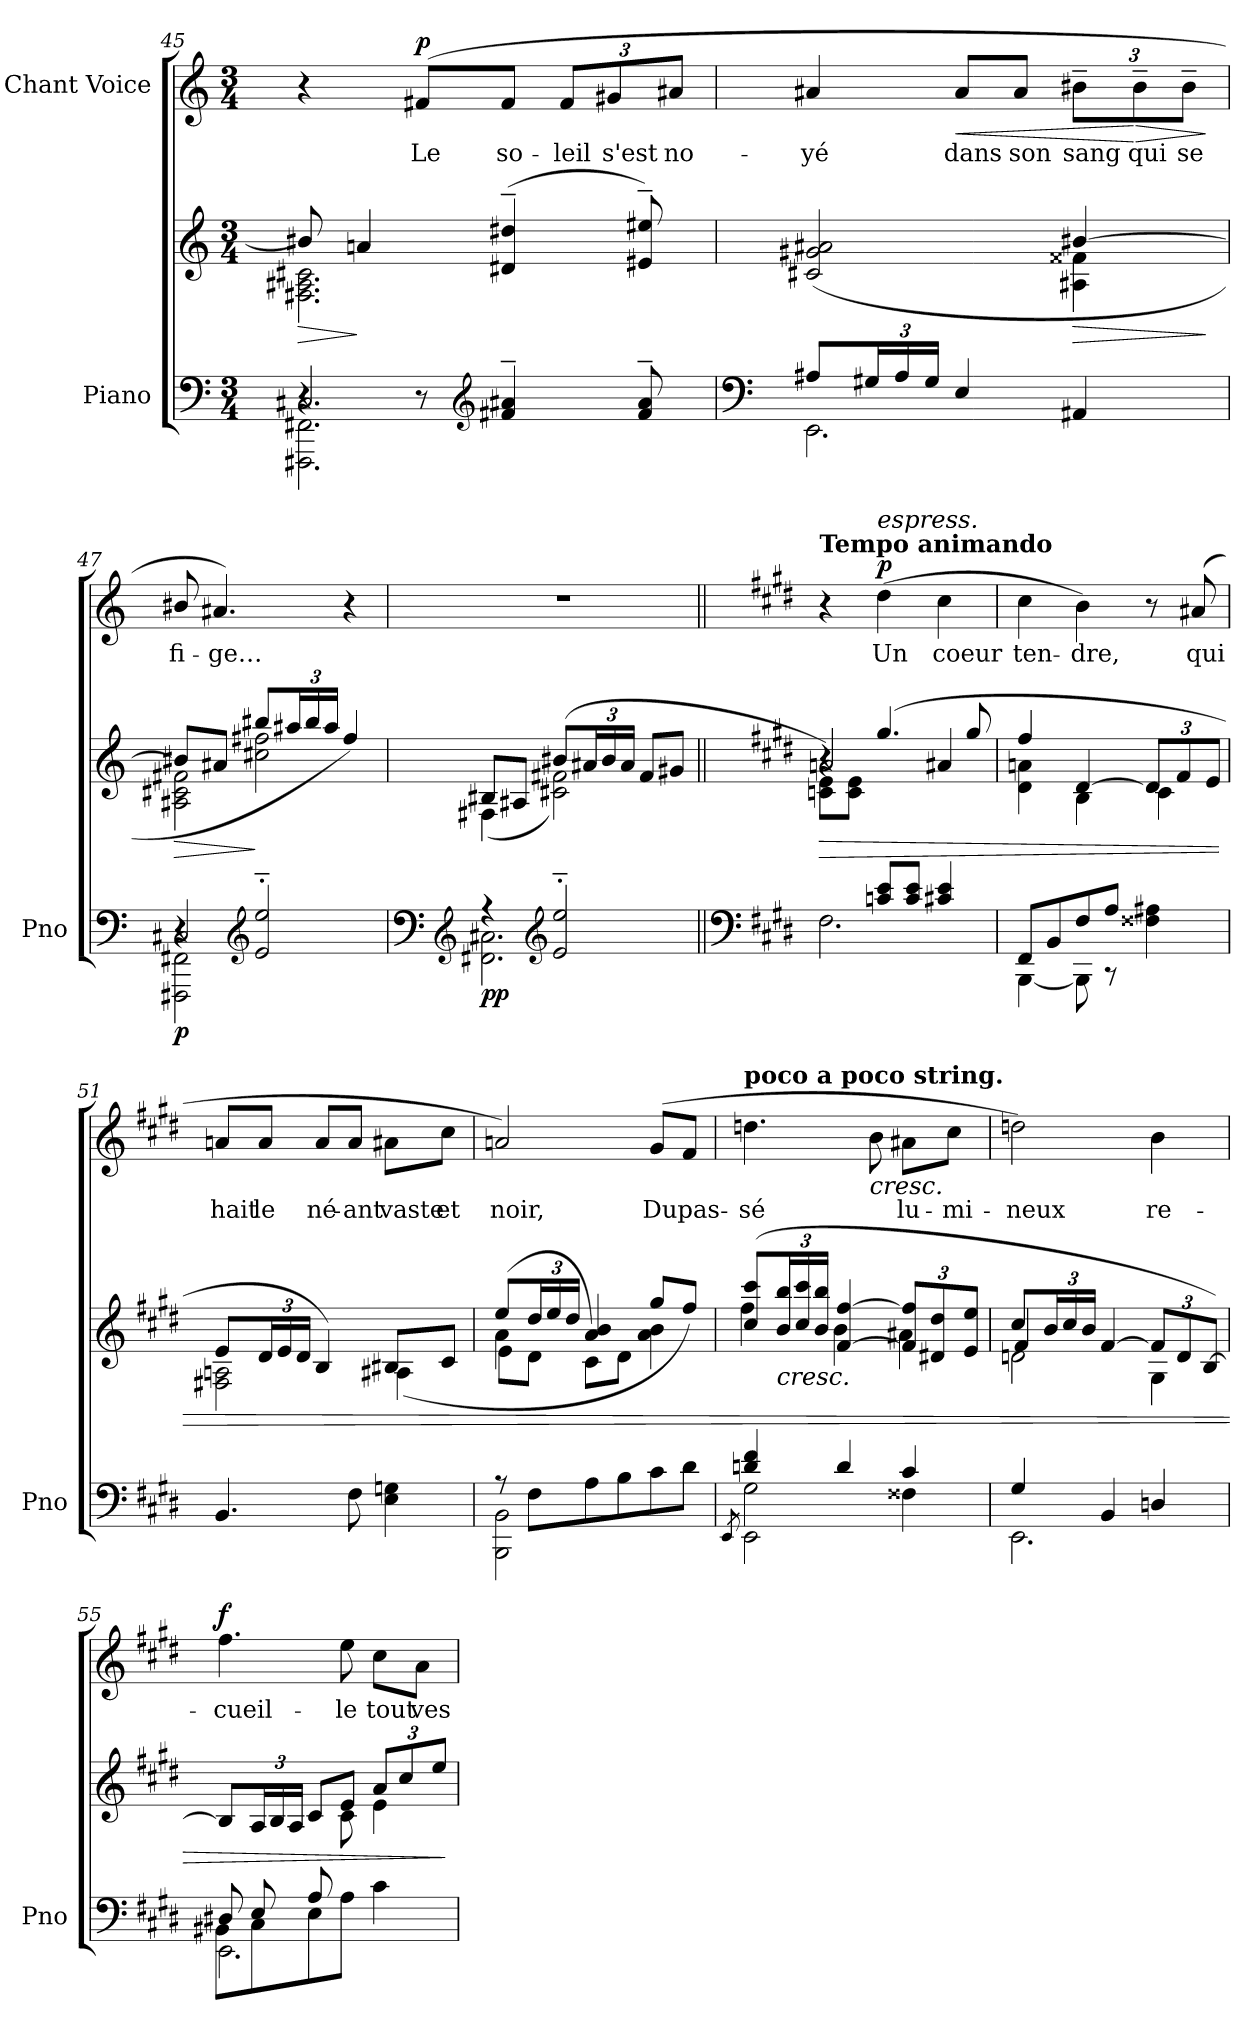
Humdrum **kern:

**kern	**kern	**dynam	**kern	**text	**dynam
*part2	*part2	*part2	*part1	*part1	*part1
*staff3	*staff2	*staff2/3	*staff1	*staff1	*staff1
*I"Piano	*	*	*I"Chant Voice	*	*
*I'Pno	*	*	*	*	*
*clefF4	*clefG2	*	*clefG2	*	*
*k[]	*k[]	*	*k[]	*	*
*M3/4	*M3/4	*	*M3/4	*	*
=45	=45	=45	=45	=45	=45
*^	*	*	*	*	*
*	*^	*	*	*	*	*
!	!	!	!	!LO:HP:b	!	!	!
*	*	*	*^	*	*	*	*
4r	2.FFF#X\ 2.FF#X\	2.C#X/	8b#X/]	2.F#X\ 2.A#X\ 2.c#X\	>	4r	.	.
.	.	.	4an/	.	]	.	.	.
!	!	!	!	!	!	!	!	!LO:DY:b
8r	.	.	.	.	.	(8f#X/L	Le	p
*clefG2	*	*	*	*	*	*	*	*
4f#X/~> 4a#X/~>	.	.	(4d#X/~> 4dd#X/~>	.	.	8f#/J	so-	.
.	.	.	.	.	.	12f#/L	-leil	.
.	.	.	.	.	.	12g#X/	s'est	.
8f#/~> 8a#/~>	.	.	8e#X/~> 8ee#X/~>)	.	.	.	.	.
.	.	.	.	.	.	12a#X/J	no-	.
*v	*v	*v	*	*	*	*	*	*
=46	=46	=46	=46	=46	=46	=46
*clefF4	*	*	*	*	*	*
*^	*	*	*	*	*	*
8A#X/L	2.EE\	(2c#X/ 2g#X/ 2a#X/	2ryy	.	4a#X/	-yé	.
*Xbrackettup	*	*	*	*	*	*	*
24G#X/L	.	.	.	.	.	.	.
24A#/	.	.	.	.	.	.	.
24G#/JJ	.	.	.	.	.	.	.
!	!	!	!	!	!	!	!LO:HP:b
4E/	.	.	.	.	8a#/L	dans	<
.	.	.	.	.	8a#/J	son	.
!	!	!	!	!LO:HP:b	!	!	!
4AA#X/	.	[4b#X/	4A#X\ 4f##X\	>	12b#X~\L	sang	.
!	!	!	!	!	!	!	!LO:HP:n=1:b
.	.	.	.	.	12b#~\	qui	[ >
.	.	.	.	.	12b#~\J	se	.
*v	*v	*	*	*	*	*	*
*	*v	*v	*	*	*	*
.	.	]	.	.	]
=47	=47	=47	=47	=47	=47
*^	*	*	*	*	*
*	*^	*	*	*	*	*
!	!	!	!	!LO:HP:b	!	!	!
*	*	*	*^	*	*	*	*
*	*	*	*	*^	*	*	*	*
!	!	!	!	!	!	!LO:DY:n=1:b=2	!	!	!
4r	2FFF#X\ 2FF#X\	2C#X/	8b#X/L]	4ryy	2A#X\ 2c#X\ 2f#X\	> p	8b#X/	fi-	.
.	.	.	8a#X/J	.	.	.	4.a#X/)	-ge…	.
*clefG2	*	*	*	*	*	*	*	*	*
2e/'~ 2ee/'~	.	.	(8bb#X/L	2cc#X\ 2ff#X\)	.	]	.	.	.
*	*	*	*Xbrackettup	*	*	*	*	*	*
.	.	.	24aa#X/L	.	.	.	.	.	.
.	.	.	24bb#/	.	.	.	.	.	.
.	.	.	24aa#/JJ	.	.	.	.	.	.
.	4ryy	4ryy	4ff#/)	.	4ryy	.	4r	.	.
*v	*v	*v	*	*	*	*	*	*	*
*	*v	*v	*v	*	*	*	*
=48	=48	=48	=48	=48	=48
*clefF4	*	*	*	*	*
*^	*^	*	*	*	*
*	*^	*	*^	*	*	*	*
!	!	!	!	!	!	!LO:DY:b=2	!	!	!
*	*v	*v	*	*	*	*	*	*	*
*	*	*	*v	*v	*	*	*	*
4r	2.FF#X\ 2.C#X\	8B#X/L	(4F#X\	pp	2.r	.	.
.	.	8A#X/J	.	.	.	.	.
*clefG2	*	*	*	*	*	*	*
2e/'~ 2ee/'~	.	(8b#X/L	2c#X\ 2f#X\)	.	.	.	.
.	.	24a#X/L	.	.	.	.	.
.	.	24b#/	.	.	.	.	.
.	.	24a#/JJ	.	.	.	.	.
.	.	8f#/L	.	.	.	.	.
.	.	8g#X/J	.	.	.	.	.
*	*	*v	*v	*	*	*	*
=49||	=49||	=49||	=49||	=49||	=49||	=49||
*clefF4	*	*	*	*	*	*
*k[f#c#g#d#]	*	*k[f#c#g#d#]	*	*k[f#c#g#d#]	*	*
*	*	*^	*	*	*	*
*	*	*	*^	*	*	*	*
!	!	!	!	!	!	!LO:TX:a:B:t=Tempo animando	!	!
!	!	!	!	!	!LO:HP:b	!	!	!
!	!	!	!	!	!LO:DY:n=1:b=2	!	!	!
!	!	!	!	!	!LO:DY:n=2:b=2	!	!	!
2.F#\	4ryy	4r	8cn\ 8e\L	2an/)	> other-dynamics p	4r	.	.
.	.	.	((8c\ 8e\J	.	.	.	.	.
!	!	!	!	!	!	!LO:TX:i:t=espress.	!	!
!	!	!	!	!	!	!	!	!LO:DY:b
.	8cn/ 8e/L))	(4.gg#/	2ryy	.	.	(4dd#\	Un	p
.	8c/ 8e/J	.	.	.	.	.	.	.
.	4c#X/ 4e/	.	.	4a#X/	.	4cc#\	coeur	.
.	.	8gg#/	.	.	.	.	.	.
*	*	*	*v	*v	*	*	*	*
=50	=50	=50	=50	=50	=50	=50	=50
8FF#/L	[4BBB\	4ff#/	4d#\ 4an\	.	4cc#\	ten-	.
8BB/	.	.	.	.	.	.	.
8F#/	8BBB\]	[4d#/	4B\	.	4b\)	-dre,	.
8A/J	8r	.	.	.	.	.	.
4F##X\ 4A#X\	4ryy	12d#/L]	4c#\	.	8r	.	.
.	.	12f#/	.	.	.	.	.
.	.	.	.	.	(8a#X/	qui	.
.	.	12e/J	.	.	.	.	.
*v	*v	*	*	*	*	*	*
=51	=51	=51	=51	=51	=51	=51
4.BB/	8e/L	2F#X\ 2An\	.	8an/L	hait	.
.	24d#/L	.	.	8a/J	le	.
.	24e/	.	.	.	.	.
.	24d#/JJ	.	.	.	.	.
.	4B/)	.	.	8a/L	né-	.
8F#\	.	.	.	8a/J	-ant	.
4E\ 4Gn\	8B#X/L	(4A#X\	.	8a#X\L	vaste	.
.	8c#/J	.	.	8cc#\J	et	.
=52	=52	=52	=52	=52	=52	=52
*^	*	*^	*	*	*	*
8r	2BBB\ 2BB\	(8ee/L	4a\	8e\L	.	2an/)	noir,	.
8F#\L	.	24dd#/L	.	8d#\J	.	.	.	.
.	.	24ee/	.	.	.	.	.	.
.	.	24dd#/JJ	.	.	.	.	.	.
8A\	.	4a/ 4b/	4ryy	8c#\L)	.	.	.	.
8B\	.	.	.	8d#\J	.	.	.	.
8c#\	4ryy	8gg#/L	4a\ 4b\	4ryy	.	(8g#/L	Du	.
8d#\J	.	8ff#/J)	.	.	.	8f#/J	pas-	.
*	*	*v	*v	*v	*	*	*	*
=53	=53	=53	=53	=53	=53	=53
.	8qEE/	.	.	.	.	.
*	*^	*^	*	*	*	*
!	!	!	!	!	!	!LO:TX:a:B:t=poco  a  poco  string.	!	!
4dn/ 4f#/	2EE\	2G#\	(8cc#/ 8ccc#/L	4ff#\	.	4.ddn\	-sé	.
!	!	!	!LO:TX:b:i:t=cresc.	!	!	!	!	!
.	.	.	24b/ 24bb/L	.	.	.	.	.
.	.	.	24cc#/ 24ccc#/	.	.	.	.	.
.	.	.	24b/ 24bb/JJ	.	.	.	.	.
4d/	.	.	[4f#/ [4ff#/	4b\	.	.	.	.
!	!	!	!	!	!	!LO:TX:b:i:t=cresc.	!	!
.	.	.	.	.	.	8b\	.	.
4c#/	4F##X\	4ryy	12f#/] 12ff#/]L	4a#X\	.	8a#X\L	lu-	.
.	.	.	12d#X/ 12dd#/	.	.	.	.	.
.	.	.	.	.	.	8cc#\J	-mi-	.
.	.	.	12e/ 12ee/J	.	.	.	.	.
*	*v	*v	*	*	*	*	*	*
=54	=54	=54	=54	=54	=54	=54	=54
*	*	*	*^	*	*	*	*
4G#/	2.EE\	8cc#/L	2dn\	4f#/	.	2ddn\)	-neux	.
.	.	24b/L	.	.	.	.	.	.
.	.	24cc#/	.	.	.	.	.	.
.	.	24b/JJ	.	.	.	.	.	.
4BB/	.	[4f#/	.	2ryy	.	.	.	.
4Dn/	.	12f#/L]	4G#\	.	.	4b\	re-	.
.	.	12d/	.	.	.	.	.	.
.	.	[12B/J)	.	.	.	.	.	.
=55	=55	=55	=55	=55	=55	=55	=55	=55
*^	*^	*	*	*	*	*	*	*
!	!	!	!	!	!	!	!	!	!	!LO:DY:b
2.ryy	2.EE\	8BB#X\L	8D#X/L	8B/L]	4ryy	4.ryy	.	4.ff#\	-cueil-	f
.	.	8C#\	8E/	24A/L	.	.	.	.	.	.
.	.	.	.	24B/	.	.	.	.	.	.
.	.	.	.	24A/JJ	.	.	.	.	.	.
.	.	8E\	8A/	8c#/L	8ryy	.	.	.	.	.
.	.	8A\J	8ryy	8e/J	8c#\	8c#\J	.	8ee\	-le	.
.	.	4c#\	4ryy	12a/L	4e\	4ryy	.	8cc#\L	tout	.
.	.	.	.	12cc#/	.	.	.	.	.	.
.	.	.	.	.	.	.	.	8a\J	ves-	.
.	.	.	.	12ee/J	.	.	.	.	.	.
*v	*v	*v	*v	*	*	*	*	*	*	*
*	*v	*v	*v	*	*	*	*
.	.	]	.	.	.
=	=	=	=	=	=
*-	*-	*-	*-	*-	*-
